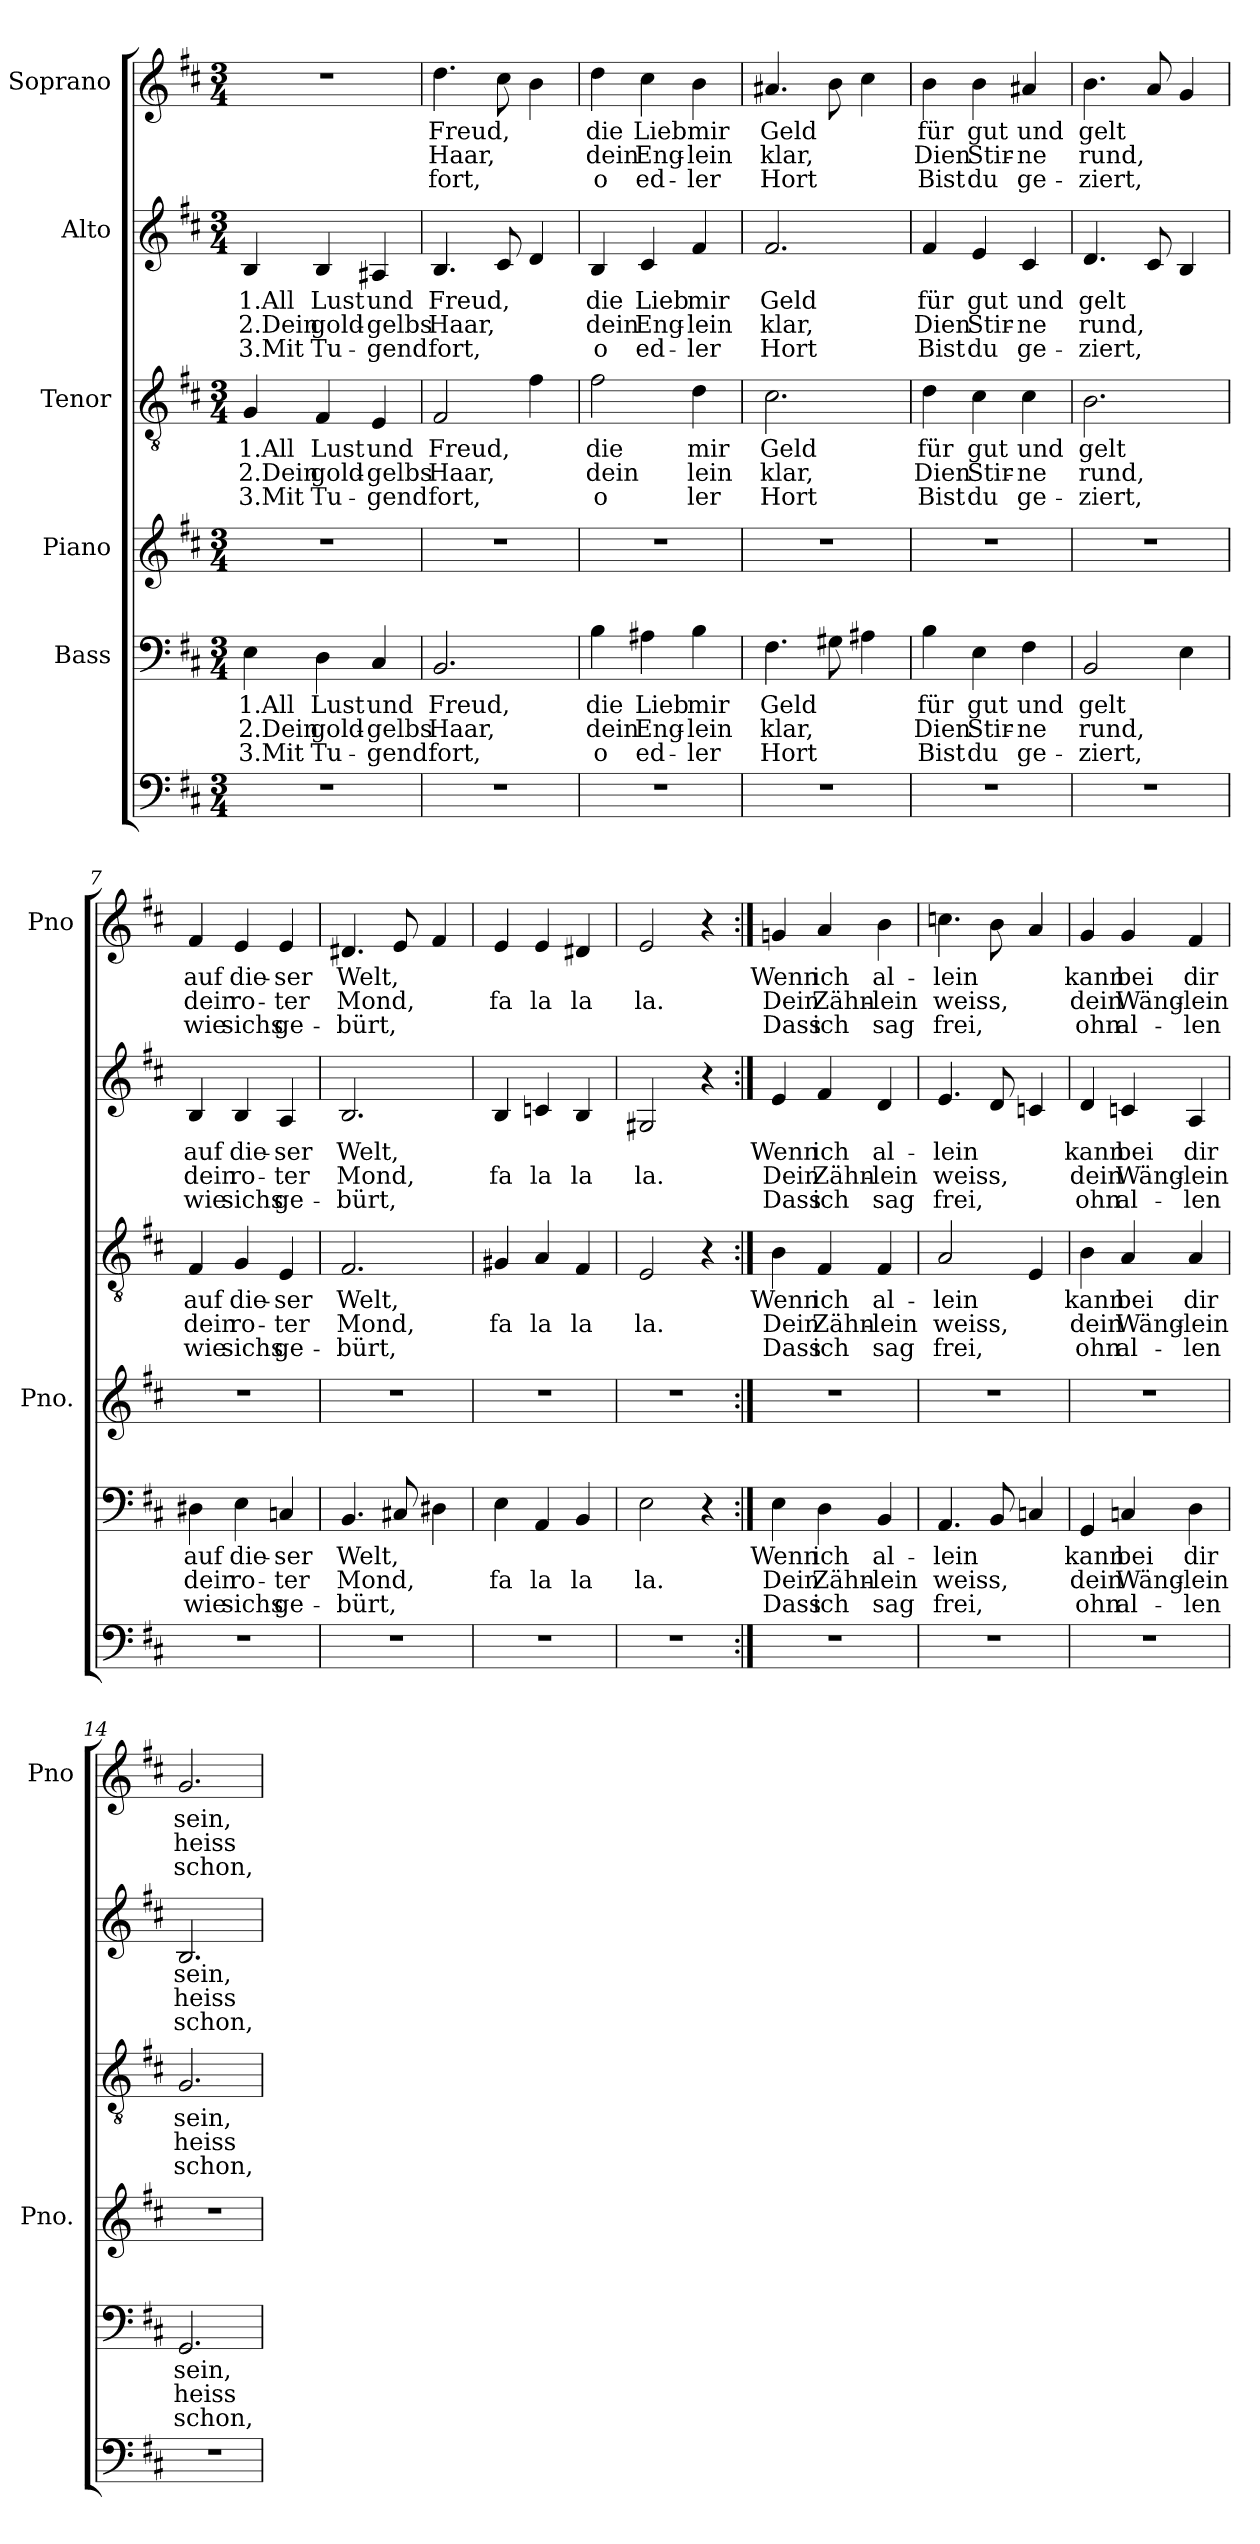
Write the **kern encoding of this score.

**kern	**kern	**text	**text	**text	**kern	**kern	**text	**text	**text	**kern	**text	**text	**text	**kern	**text	**text	**text
*part6	*part5	*part5	*part5	*part5	*part4	*part3	*part3	*part3	*part3	*part2	*part2	*part2	*part2	*part1	*part1	*part1	*part1
*staff6	*staff5	*staff5	*staff5	*staff5	*staff4	*staff3	*staff3	*staff3	*staff3	*staff2	*staff2	*staff2	*staff2	*staff1	*staff1	*staff1	*staff1
*	*I"Bass	*	*	*	*I"Piano	*I"Tenor	*	*	*	*I"Alto	*	*	*	*I"Soprano	*	*	*
*	*	*	*	*	*I'Pno.	*	*	*	*	*	*	*	*	*I'Pno	*	*	*
*clefF4	*clefF4	*	*	*	*clefG2	*clefGv2	*	*	*	*clefG2	*	*	*	*clefG2	*	*	*
*k[f#c#]	*k[f#c#]	*	*	*	*k[f#c#]	*k[f#c#]	*	*	*	*k[f#c#]	*	*	*	*k[f#c#]	*	*	*
*b:	*b:	*	*	*	*b:	*b:	*	*	*	*b:	*	*	*	*b:	*	*	*
*M3/4	*M3/4	*	*	*	*M3/4	*M3/4	*	*	*	*M3/4	*	*	*	*M3/4	*	*	*
=1	=1	=1	=1	=1	=1	=1	=1	=1	=1	=1	=1	=1	=1	=1	=1	=1	=1
2.r	4E\	1.All	2.Dein	3.Mit	2.r	4G/	1.All	2.Dein	3.Mit	4B/	1.All	2.Dein	3.Mit	2.r	.	.	.
.	4D\	Lust	gold-	Tu-	.	4F#/	Lust	gold-	Tu-	4B/	Lust	gold-	Tu-	.	.	.	.
.	4C#/	und	-gelbs	-gend	.	4E/	und	-gelbs	-gend	4A#X/	und	-gelbs	-gend	.	.	.	.
=2	=2	=2	=2	=2	=2	=2	=2	=2	=2	=2	=2	=2	=2	=2	=2	=2	=2
2.r	2.BB/	Freud,	Haar,	fort,	2.r	2F#/	Freud,	Haar,	fort,	4.B/	Freud,	Haar,	fort,	4.dd\	Freud,	Haar,	fort,
.	.	.	.	.	.	.	.	.	.	8c#/	.	.	.	8cc#\	.	.	.
.	.	.	.	.	.	4f#\	.	.	.	4d/	.	.	.	4b\	.	.	.
=3	=3	=3	=3	=3	=3	=3	=3	=3	=3	=3	=3	=3	=3	=3	=3	=3	=3
2.r	4B\	die	dein	o	2.r	2f#\	die	dein	o	4B/	die	dein	o	4dd\	die	dein	o
.	4A#X\	Lieb	Eng-	ed-	.	.	.	.	.	4c#/	Lieb	Eng-	ed-	4cc#\	Lieb	Eng-	ed-
.	4B\	mir	-lein	-ler	.	4d\	mir	lein	ler	4f#/	mir	-lein	-ler	4b\	mir	-lein	-ler
=4	=4	=4	=4	=4	=4	=4	=4	=4	=4	=4	=4	=4	=4	=4	=4	=4	=4
2.r	4.F#\	Geld	klar,	Hort	2.r	2.c#\	Geld	klar,	Hort	2.f#/	Geld	klar,	Hort	4.a#X/	Geld	klar,	Hort
.	8G#X\	.	.	.	.	.	.	.	.	.	.	.	.	8b\	.	.	.
.	4A#X\	.	.	.	.	.	.	.	.	.	.	.	.	4cc#\	.	.	.
=5	=5	=5	=5	=5	=5	=5	=5	=5	=5	=5	=5	=5	=5	=5	=5	=5	=5
2.r	4B\	für	Dien	Bist	2.r	4d\	für	Dien	Bist	4f#/	für	Dien	Bist	4b\	für	Dien	Bist
.	4E\	gut	Stir-	du	.	4c#\	gut	Stir-	du	4e/	gut	Stir-	du	4b\	gut	Stir-	du
.	4F#\	und	-ne	ge-	.	4c#\	und	-ne	ge-	4c#/	und	-ne	ge-	4a#X/	und	-ne	ge-
=6	=6	=6	=6	=6	=6	=6	=6	=6	=6	=6	=6	=6	=6	=6	=6	=6	=6
2.r	2BB/	gelt	rund,	-ziert,	2.r	2.B\	gelt	rund,	-ziert,	4.d/	gelt	rund,	-ziert,	4.b\	gelt	rund,	-ziert,
.	.	.	.	.	.	.	.	.	.	8c#/	.	.	.	8a/	.	.	.
.	4E\	.	.	.	.	.	.	.	.	4B/	.	.	.	4g/	.	.	.
!!LO:LB:g=z
=7	=7	=7	=7	=7	=7	=7	=7	=7	=7	=7	=7	=7	=7	=7	=7	=7	=7
2.r	4D#X\	auf	dein	wie	2.r	4F#/	auf	dein	wie	4B/	auf	dein	wie	4f#/	auf	dein	wie
.	4E\	die-	ro-	sichs	.	4G/	die-	ro-	sichs	4B/	die-	ro-	sichs	4e/	die-	ro-	sichs
.	4Cn/	-ser	-ter	ge-	.	4E/	-ser	-ter	ge-	4A/	-ser	-ter	ge-	4e/	-ser	-ter	ge-
=8	=8	=8	=8	=8	=8	=8	=8	=8	=8	=8	=8	=8	=8	=8	=8	=8	=8
2.r	4.BB/	Welt,	Mond,	-bürt,	2.r	2.F#/	Welt,	Mond,	-bürt,	2.B/	Welt,	Mond,	-bürt,	4.d#X/	Welt,	Mond,	-bürt,
.	8C#X/	.	.	.	.	.	.	.	.	.	.	.	.	8e/	.	.	.
.	4D#X\	.	.	.	.	.	.	.	.	.	.	.	.	4f#/	.	.	.
=9	=9	=9	=9	=9	=9	=9	=9	=9	=9	=9	=9	=9	=9	=9	=9	=9	=9
2.r	4E\	.	fa	.	2.r	4G#X/	.	fa	.	4B/	.	fa	.	4e/	.	fa	.
.	4AA/	.	la	.	.	4A/	.	la	.	4cn/	.	la	.	4e/	.	la	.
.	4BB/	.	la	.	.	4F#/	.	la	.	4B/	.	la	.	4d#X/	.	la	.
=10	=10	=10	=10	=10	=10	=10	=10	=10	=10	=10	=10	=10	=10	=10	=10	=10	=10
2.r	2E\	.	la.	.	2.r	2E/	.	la.	.	2G#X/	.	la.	.	2e/	.	la.	.
.	4r	.	.	.	.	4r	.	.	.	4r	.	.	.	4r	.	.	.
=11:|!	=11:|!	=11:|!	=11:|!	=11:|!	=11:|!	=11:|!	=11:|!	=11:|!	=11:|!	=11:|!	=11:|!	=11:|!	=11:|!	=11:|!	=11:|!	=11:|!	=11:|!
2.r	4E\	Wenn	Dein	Dass	2.r	4B\	Wenn	Dein	Dass	4e/	Wenn	Dein	Dass	4gn/	Wenn	Dein	Dass
.	4D\	ich	Zähn-	ich	.	4F#/	ich	Zähn-	ich	4f#/	ich	Zähn-	ich	4a/	ich	Zähn-	ich
.	4BB/	al-	-lein	sag	.	4F#/	al-	-lein	sag	4d/	al-	-lein	sag	4b\	al-	-lein	sag
=12	=12	=12	=12	=12	=12	=12	=12	=12	=12	=12	=12	=12	=12	=12	=12	=12	=12
2.r	4.AA/	-lein	weiss,	frei,	2.r	2A/	-lein	weiss,	frei,	4.e/	-lein	weiss,	frei,	4.ccn\	-lein	weiss,	frei,
.	8BB/	.	.	.	.	.	.	.	.	8d/	.	.	.	8b\	.	.	.
.	4Cn/	.	.	.	.	4E/	.	.	.	4cn/	.	.	.	4a/	.	.	.
=13	=13	=13	=13	=13	=13	=13	=13	=13	=13	=13	=13	=13	=13	=13	=13	=13	=13
2.r	4GG/	kann	dein	ohn	2.r	4B\	kann	dein	ohn	4d/	kann	dein	ohn	4g/	kann	dein	ohn
.	4Cn/	bei	Wäng-	al-	.	4A/	bei	Wäng-	al-	4cn/	bei	Wäng-	al-	4g/	bei	Wäng-	al-
.	4D\	dir	-lein	-len	.	4A/	dir	-lein	-len	4A/	dir	-lein	-len	4f#/	dir	-lein	-len
!!LO:PB:g=z
=14	=14	=14	=14	=14	=14	=14	=14	=14	=14	=14	=14	=14	=14	=14	=14	=14	=14
2.r	2.GG/	sein,	heiss	schon,	2.r	2.G/	sein,	heiss	schon,	2.B/	sein,	heiss	schon,	2.g/	sein,	heiss	schon,
=	=	=	=	=	=	=	=	=	=	=	=	=	=	=	=	=	=
*-	*-	*-	*-	*-	*-	*-	*-	*-	*-	*-	*-	*-	*-	*-	*-	*-	*-
